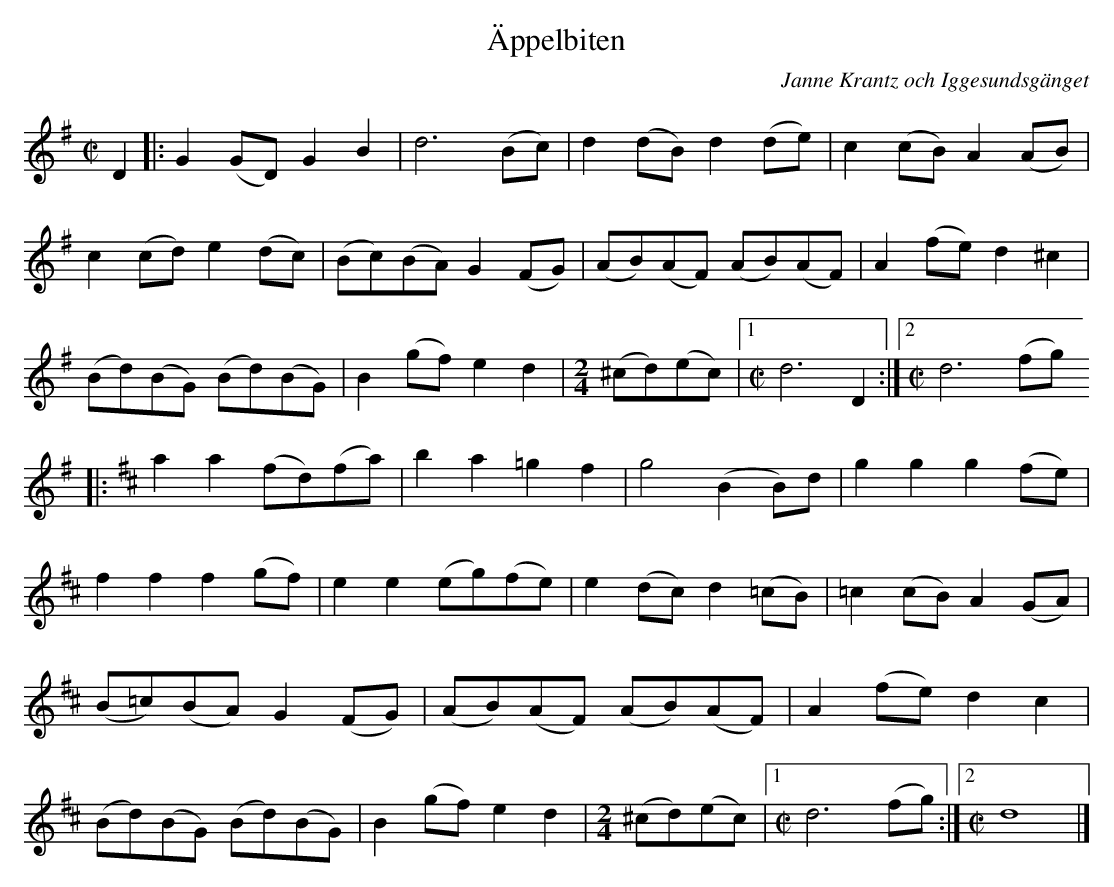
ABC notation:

X:1
T:Äppelbiten
C:Janne Krantz och Iggesundsgänget
M:C|
L:1/8
K:G
D2 |: G2(GD) G2B2 | d6     (Bc) | d2(dB) d2(de) | c2(cB) A2(AB) |
c2(cd) e2(dc) | (Bc)(BA) G2(FG) | (AB)(AF) (AB)(AF) | A2(fe) d2^c2 |
(Bd)(BG) (Bd)(BG) | B2(gf) e2d2 | [M:2/4] (^cd)(ec) |1 [M:C|] d6 D2 :|2 [M:C|] d6 (fg)
K:D
|: a2a2 (fd)(fa) | b2a2=g2f2 | g4 (B2B)d | g2g2 g2(fe) |
f2f2 f2(gf) | e2e2 (eg)(fe) | e2(dc) d2(=cB) | =c2(cB) A2(GA) |
(B=c)(BA) G2(FG) | (AB)(AF) (AB)(AF) | A2(fe) d2c2 |
(Bd)(BG) (Bd)(BG) | B2(gf) e2d2 | [M:2/4] (^cd)(ec) |1 [M:C|] d6 (fg) :|2 [M:C|] d8 |]
